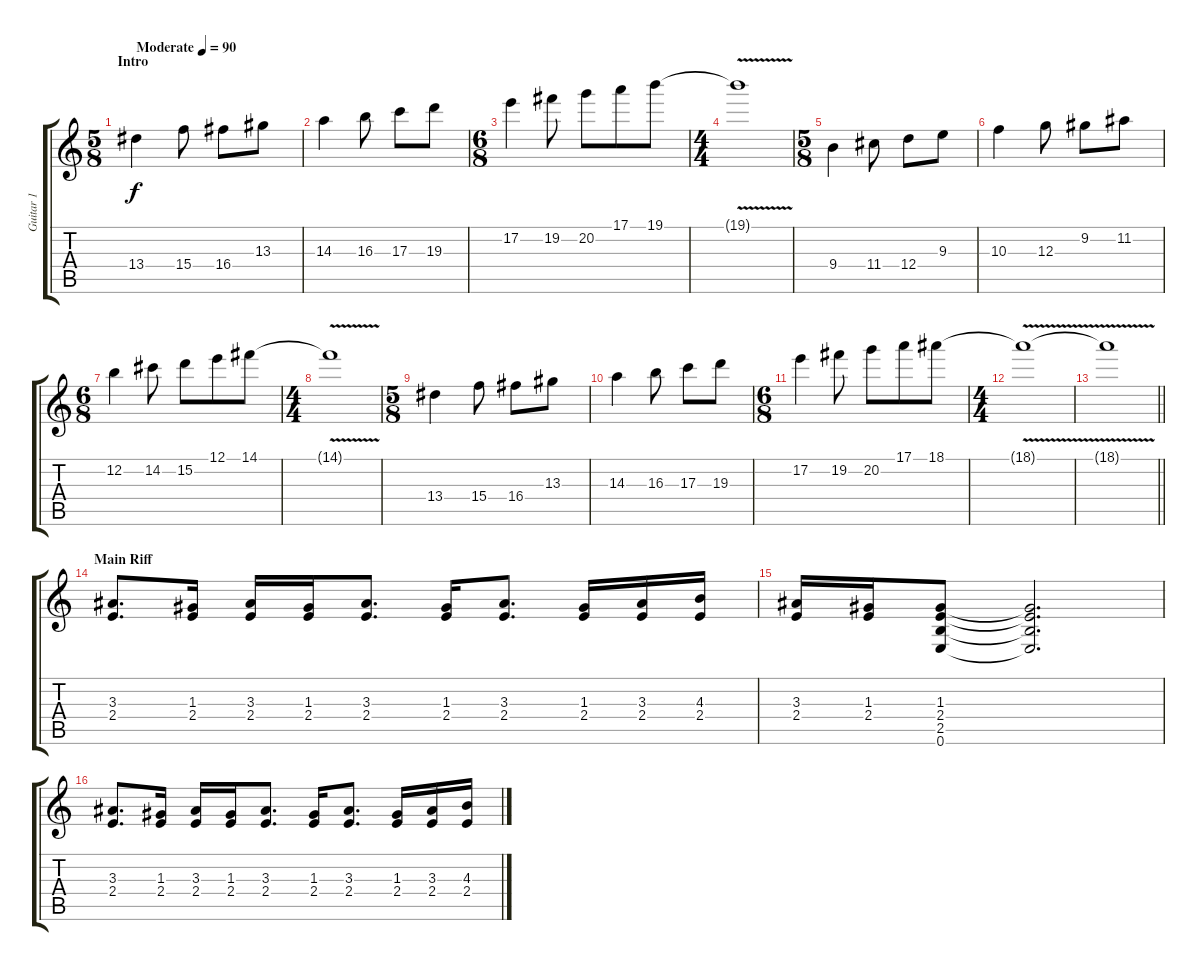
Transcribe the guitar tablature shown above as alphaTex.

\track ("Guitar 1" "Guitar 1") {instrument distortionguitar}
\staff {score tabs}
\tuning (E4 B3 G3 D3 A2 E2) {hide}
\ts (5 8)
\section ("" "Intro")
\tempo (90 "Moderate")
\clef g2
\ks c
13.4.4{dy f instrument distortionguitar} 15.4.8 16.4.8 13.3.8 |
14.3.4 16.3.8 17.3.8 19.3.8 |
\ts (6 8)
17.2.4 19.2.8 20.2.8 17.1.8 19.1.8 |
\ts (4 4)
19.1{v t}.1 |
\ts (5 8)
9.4.4 11.4.8 12.4.8 9.3.8 |
10.3.4 12.3.8 9.2.8 11.2.8 |
\ts (6 8)
12.2.4 14.2.8 15.2.8 12.1.8 14.1.8 |
\ts (4 4)
14.1{v t}.1 |
\ts (5 8)
13.4.4 15.4.8 16.4.8 13.3.8 |
14.3.4 16.3.8 17.3.8 19.3.8 |
\ts (6 8)
17.2.4 19.2.8 20.2.8 17.1.8 18.1.8 |
\ts (4 4)
18.1{v t}.1 |
\barLineRight lightlight
18.1{t}.1 |
\section ("" "Main Riff")
(3.3 2.4).8{d} (1.3 2.4).16 (3.3 2.4).16 (1.3 2.4).16 (3.3 2.4).8{d} (1.3 2.4).16 (3.3 2.4).8{d} (1.3 2.4).16 (3.3 2.4).16 (4.3 2.4).16 |
(3.3 2.4).16 (1.3 2.4).16 (1.3 2.4 2.5 0.6).8 (1.3{t} 2.4{t} 2.5{t} 0.6{t}).2{d} |
(3.3 2.4).8{d} (1.3 2.4).16 (3.3 2.4).16 (1.3 2.4).16 (3.3 2.4).8{d} (1.3 2.4).16 (3.3 2.4).8{d} (1.3 2.4).16 (3.3 2.4).16 (4.3 2.4).16
